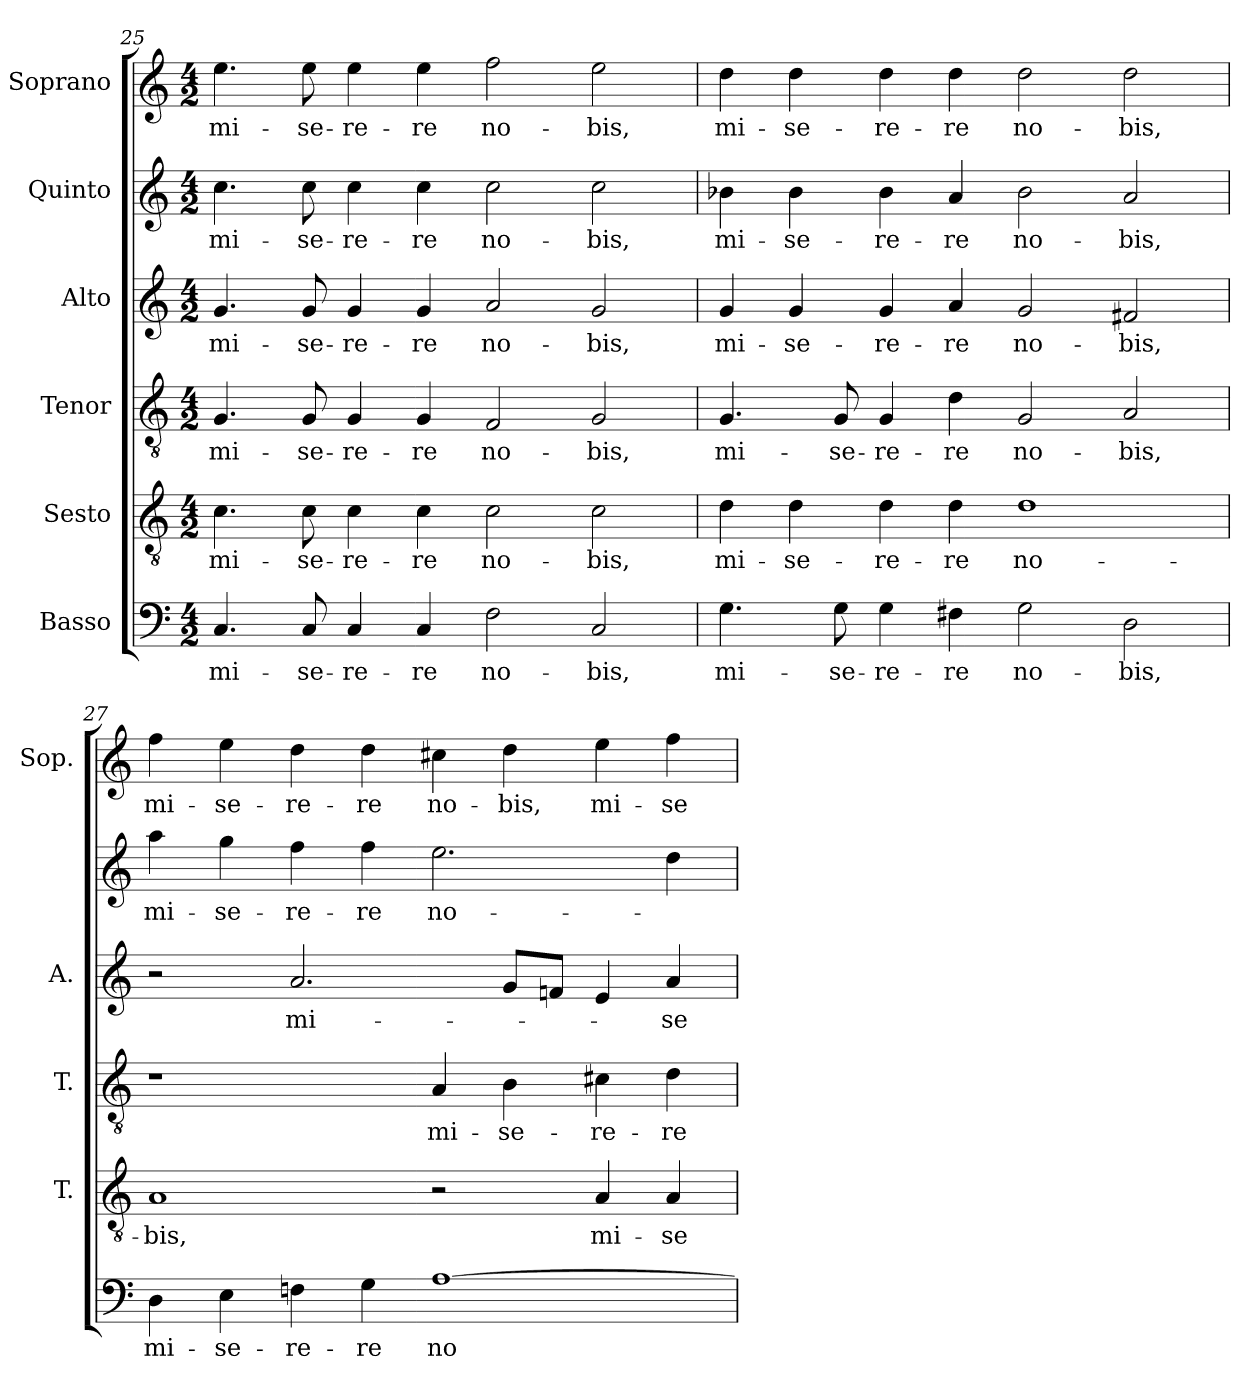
**kern	**text	**kern	**text	**kern	**text	**kern	**text	**kern	**text	**kern	**text
*part6	*part6	*part5	*part5	*part4	*part4	*part3	*part3	*part2	*part2	*part1	*part1
*staff6	*staff6	*staff5	*staff5	*staff4	*staff4	*staff3	*staff3	*staff2	*staff2	*staff1	*staff1
*I"Basso	*	*I"Sesto	*	*I"Tenor	*	*I"Alto	*	*I"Quinto	*	*I"Soprano	*
*	*	*I'T.	*	*I'T.	*	*I'A.	*	*	*	*I'Sop.	*
!!LO:LB:g=z
*clefF4	*	*clefGv2	*	*clefGv2	*	*clefG2	*	*clefG2	*	*clefG2	*
*	*	*ITrd7c12	*	*ITrd7c12	*	*	*	*	*	*	*
*k[]	*	*k[]	*	*k[]	*	*k[]	*	*k[]	*	*k[]	*
*C:	*	*C:	*	*C:	*	*C:	*	*C:	*	*C:	*
*M4/2	*	*M4/2	*	*M4/2	*	*M4/2	*	*M4/2	*	*M4/2	*
=25	=25	=25	=25	=25	=25	=25	=25	=25	=25	=25	=25
!	!LO:LY:b:color=#000000	!	!	!	!	!	!	!	!	!	!
!	!	!	!LO:LY:b:color=#000000	!	!	!	!	!	!	!	!
!	!	!	!	!	!LO:LY:b:color=#000000	!	!	!	!	!	!
!	!	!	!	!	!	!	!LO:LY:b:color=#000000	!	!	!	!
!	!	!	!	!	!	!	!	!	!LO:LY:b:color=#000000	!	!
!	!	!	!	!	!	!	!	!	!	!	!LO:LY:b:color=#000000
4.Ci/	mi-	4.Ci\	mi-	4.GGi/	mi-	4.gi/	mi-	4.cci\	mi-	4.eei\	mi-
!	!LO:LY:b:color=#000000	!	!	!	!	!	!	!	!	!	!
!	!	!	!LO:LY:b:color=#000000	!	!	!	!	!	!	!	!
!	!	!	!	!	!LO:LY:b:color=#000000	!	!	!	!	!	!
!	!	!	!	!	!	!	!LO:LY:b:color=#000000	!	!	!	!
!	!	!	!	!	!	!	!	!	!LO:LY:b:color=#000000	!	!
!	!	!	!	!	!	!	!	!	!	!	!LO:LY:b:color=#000000
8Ci/	-se-	8Ci\	-se-	8GGi/	-se-	8gi/	-se-	8cci\	-se-	8eei\	-se-
!	!LO:LY:b:color=#000000	!	!	!	!	!	!	!	!	!	!
!	!	!	!LO:LY:b:color=#000000	!	!	!	!	!	!	!	!
!	!	!	!	!	!LO:LY:b:color=#000000	!	!	!	!	!	!
!	!	!	!	!	!	!	!LO:LY:b:color=#000000	!	!	!	!
!	!	!	!	!	!	!	!	!	!LO:LY:b:color=#000000	!	!
!	!	!	!	!	!	!	!	!	!	!	!LO:LY:b:color=#000000
4Ci/	-re-	4Ci\	-re-	4GGi/	-re-	4gi/	-re-	4cci\	-re-	4eei\	-re-
!	!LO:LY:b:color=#000000	!	!	!	!	!	!	!	!	!	!
!	!	!	!LO:LY:b:color=#000000	!	!	!	!	!	!	!	!
!	!	!	!	!	!LO:LY:b:color=#000000	!	!	!	!	!	!
!	!	!	!	!	!	!	!LO:LY:b:color=#000000	!	!	!	!
!	!	!	!	!	!	!	!	!	!LO:LY:b:color=#000000	!	!
!	!	!	!	!	!	!	!	!	!	!	!LO:LY:b:color=#000000
4Ci/	-re	4Ci\	-re	4GGi/	-re	4gi/	-re	4cci\	-re	4eei\	-re
!	!LO:LY:b:color=#000000	!	!	!	!	!	!	!	!	!	!
!	!	!	!LO:LY:b:color=#000000	!	!	!	!	!	!	!	!
!	!	!	!	!	!LO:LY:b:color=#000000	!	!	!	!	!	!
!	!	!	!	!	!	!	!LO:LY:b:color=#000000	!	!	!	!
!	!	!	!	!	!	!	!	!	!LO:LY:b:color=#000000	!	!
!	!	!	!	!	!	!	!	!	!	!	!LO:LY:b:color=#000000
2Fi\	no-	2Ci\	no-	2FFi/	no-	2ai/	no-	2cci\	no-	2ffi\	no-
!	!LO:LY:b:color=#000000	!	!	!	!	!	!	!	!	!	!
!	!	!	!LO:LY:b:color=#000000	!	!	!	!	!	!	!	!
!	!	!	!	!	!LO:LY:b:color=#000000	!	!	!	!	!	!
!	!	!	!	!	!	!	!LO:LY:b:color=#000000	!	!	!	!
!	!	!	!	!	!	!	!	!	!LO:LY:b:color=#000000	!	!
!	!	!	!	!	!	!	!	!	!	!	!LO:LY:b:color=#000000
2Ci/	-bis,	2Ci\	-bis,	2GGi/	-bis,	2gi/	-bis,	2cci\	-bis,	2eei\	-bis,
=26	=26	=26	=26	=26	=26	=26	=26	=26	=26	=26	=26
!	!LO:LY:b:color=#000000	!	!	!	!	!	!	!	!	!	!
!	!	!	!LO:LY:b:color=#000000	!	!	!	!	!	!	!	!
!	!	!	!	!	!LO:LY:b:color=#000000	!	!	!	!	!	!
!	!	!	!	!	!	!	!LO:LY:b:color=#000000	!	!	!	!
!	!	!	!	!	!	!	!	!	!LO:LY:b:color=#000000	!	!
!	!	!	!	!	!	!	!	!	!	!	!LO:LY:b:color=#000000
4.Gi\	mi-	4Di\	mi-	4.GGi/	mi-	4gi/	mi-	4b-Xi\	mi-	4ddi\	mi-
!	!	!	!LO:LY:b:color=#000000	!	!	!	!	!	!	!	!
!	!	!	!	!	!	!	!LO:LY:b:color=#000000	!	!	!	!
!	!	!	!	!	!	!	!	!	!LO:LY:b:color=#000000	!	!
!	!	!	!	!	!	!	!	!	!	!	!LO:LY:b:color=#000000
.	.	4Di\	-se-	.	.	4gi/	-se-	4b-i\	-se-	4ddi\	-se-
!	!LO:LY:b:color=#000000	!	!	!	!	!	!	!	!	!	!
!	!	!	!	!	!LO:LY:b:color=#000000	!	!	!	!	!	!
8Gi\	-se-	.	.	8GGi/	-se-	.	.	.	.	.	.
!	!LO:LY:b:color=#000000	!	!	!	!	!	!	!	!	!	!
!	!	!	!LO:LY:b:color=#000000	!	!	!	!	!	!	!	!
!	!	!	!	!	!LO:LY:b:color=#000000	!	!	!	!	!	!
!	!	!	!	!	!	!	!LO:LY:b:color=#000000	!	!	!	!
!	!	!	!	!	!	!	!	!	!LO:LY:b:color=#000000	!	!
!	!	!	!	!	!	!	!	!	!	!	!LO:LY:b:color=#000000
4Gi\	-re-	4Di\	-re-	4GGi/	-re-	4gi/	-re-	4b-i\	-re-	4ddi\	-re-
!	!LO:LY:b:color=#000000	!	!	!	!	!	!	!	!	!	!
!	!	!	!LO:LY:b:color=#000000	!	!	!	!	!	!	!	!
!	!	!	!	!	!LO:LY:b:color=#000000	!	!	!	!	!	!
!	!	!	!	!	!	!	!LO:LY:b:color=#000000	!	!	!	!
!	!	!	!	!	!	!	!	!	!LO:LY:b:color=#000000	!	!
!	!	!	!	!	!	!	!	!	!	!	!LO:LY:b:color=#000000
4F#Xi\	-re	4Di\	-re	4Di\	-re	4ai/	-re	4ai/	-re	4ddi\	-re
!	!LO:LY:b:color=#000000	!	!	!	!	!	!	!	!	!	!
!	!	!	!LO:LY:b:color=#000000	!	!	!	!	!	!	!	!
!	!	!	!	!	!LO:LY:b:color=#000000	!	!	!	!	!	!
!	!	!	!	!	!	!	!LO:LY:b:color=#000000	!	!	!	!
!	!	!	!	!	!	!	!	!	!LO:LY:b:color=#000000	!	!
!	!	!	!	!	!	!	!	!	!	!	!LO:LY:b:color=#000000
2Gi\	no-	1Di	no-	2GGi/	no-	2gi/	no-	2b-i\	no-	2ddi\	no-
!	!LO:LY:b:color=#000000	!	!	!	!	!	!	!	!	!	!
!	!	!	!	!	!LO:LY:b:color=#000000	!	!	!	!	!	!
!	!	!	!	!	!	!	!LO:LY:b:color=#000000	!	!	!	!
!	!	!	!	!	!	!	!	!	!LO:LY:b:color=#000000	!	!
!	!	!	!	!	!	!	!	!	!	!	!LO:LY:b:color=#000000
2Di\	-bis,	.	.	2AAi/	-bis,	2f#Xi/	-bis,	2ai/	-bis,	2ddi\	-bis,
=27	=27	=27	=27	=27	=27	=27	=27	=27	=27	=27	=27
!	!LO:LY:b:color=#000000	!	!	!	!	!	!	!	!	!	!
!	!	!	!LO:LY:b:color=#000000	!	!	!	!	!	!	!	!
!	!	!	!	!	!	!	!	!	!LO:LY:b:color=#000000	!	!
!	!	!	!	!	!	!	!	!	!	!	!LO:LY:b:color=#000000
4Di\	mi-	1AAi	-bis,	1r	.	2r	.	4aai\	mi-	4ffi\	mi-
!	!LO:LY:b:color=#000000	!	!	!	!	!	!	!	!	!	!
!	!	!	!	!	!	!	!	!	!LO:LY:b:color=#000000	!	!
!	!	!	!	!	!	!	!	!	!	!	!LO:LY:b:color=#000000
4Ei\	-se-	.	.	.	.	.	.	4ggi\	-se-	4eei\	-se-
!	!LO:LY:b:color=#000000	!	!	!	!	!	!	!	!	!	!
!	!	!	!	!	!	!	!LO:LY:b:color=#000000	!	!	!	!
!	!	!	!	!	!	!	!	!	!LO:LY:b:color=#000000	!	!
!	!	!	!	!	!	!	!	!	!	!	!LO:LY:b:color=#000000
4Fni\	-re-	.	.	.	.	2.ai/	mi-	4ffi\	-re-	4ddi\	-re-
!	!LO:LY:b:color=#000000	!	!	!	!	!	!	!	!	!	!
!	!	!	!	!	!	!	!	!	!LO:LY:b:color=#000000	!	!
!	!	!	!	!	!	!	!	!	!	!	!LO:LY:b:color=#000000
4Gi\	-re	.	.	.	.	.	.	4ffi\	-re	4ddi\	-re
!	!LO:LY:b:color=#000000	!	!	!	!	!	!	!	!	!	!
!	!	!	!	!	!LO:LY:b:color=#000000	!	!	!	!	!	!
!	!	!	!	!	!	!	!	!	!LO:LY:b:color=#000000	!	!
!	!	!	!	!	!	!	!	!	!	!	!LO:LY:b:color=#000000
[1Ai	no-	2r	.	4AAi/	mi-	.	.	2.eei\	no-	4cc#Xi\	no-
!	!	!	!	!	!LO:LY:b:color=#000000	!	!	!	!	!	!
!	!	!	!	!	!	!	!	!	!	!	!LO:LY:b:color=#000000
.	.	.	.	4BBi\	-se-	8gi/L	.	.	.	4ddi\	-bis,
.	.	.	.	.	.	8fni/J	.	.	.	.	.
!	!	!	!LO:LY:b:color=#000000	!	!	!	!	!	!	!	!
!	!	!	!	!	!LO:LY:b:color=#000000	!	!	!	!	!	!
!	!	!	!	!	!	!	!	!	!	!	!LO:LY:b:color=#000000
.	.	4AAi/	mi-	4C#Xi\	-re-	4ei/	.	.	.	4eei\	mi-
!	!	!	!LO:LY:b:color=#000000	!	!	!	!	!	!	!	!
!	!	!	!	!	!LO:LY:b:color=#000000	!	!	!	!	!	!
!	!	!	!	!	!	!	!LO:LY:b:color=#000000	!	!	!	!
!	!	!	!	!	!	!	!	!	!	!	!LO:LY:b:color=#000000
.	.	4AAi/	-se-	4Di\	-re	4ai/	-se-	4ddi\	.	4ffi\	-se-
=	=	=	=	=	=	=	=	=	=	=	=
*-	*-	*-	*-	*-	*-	*-	*-	*-	*-	*-	*-
